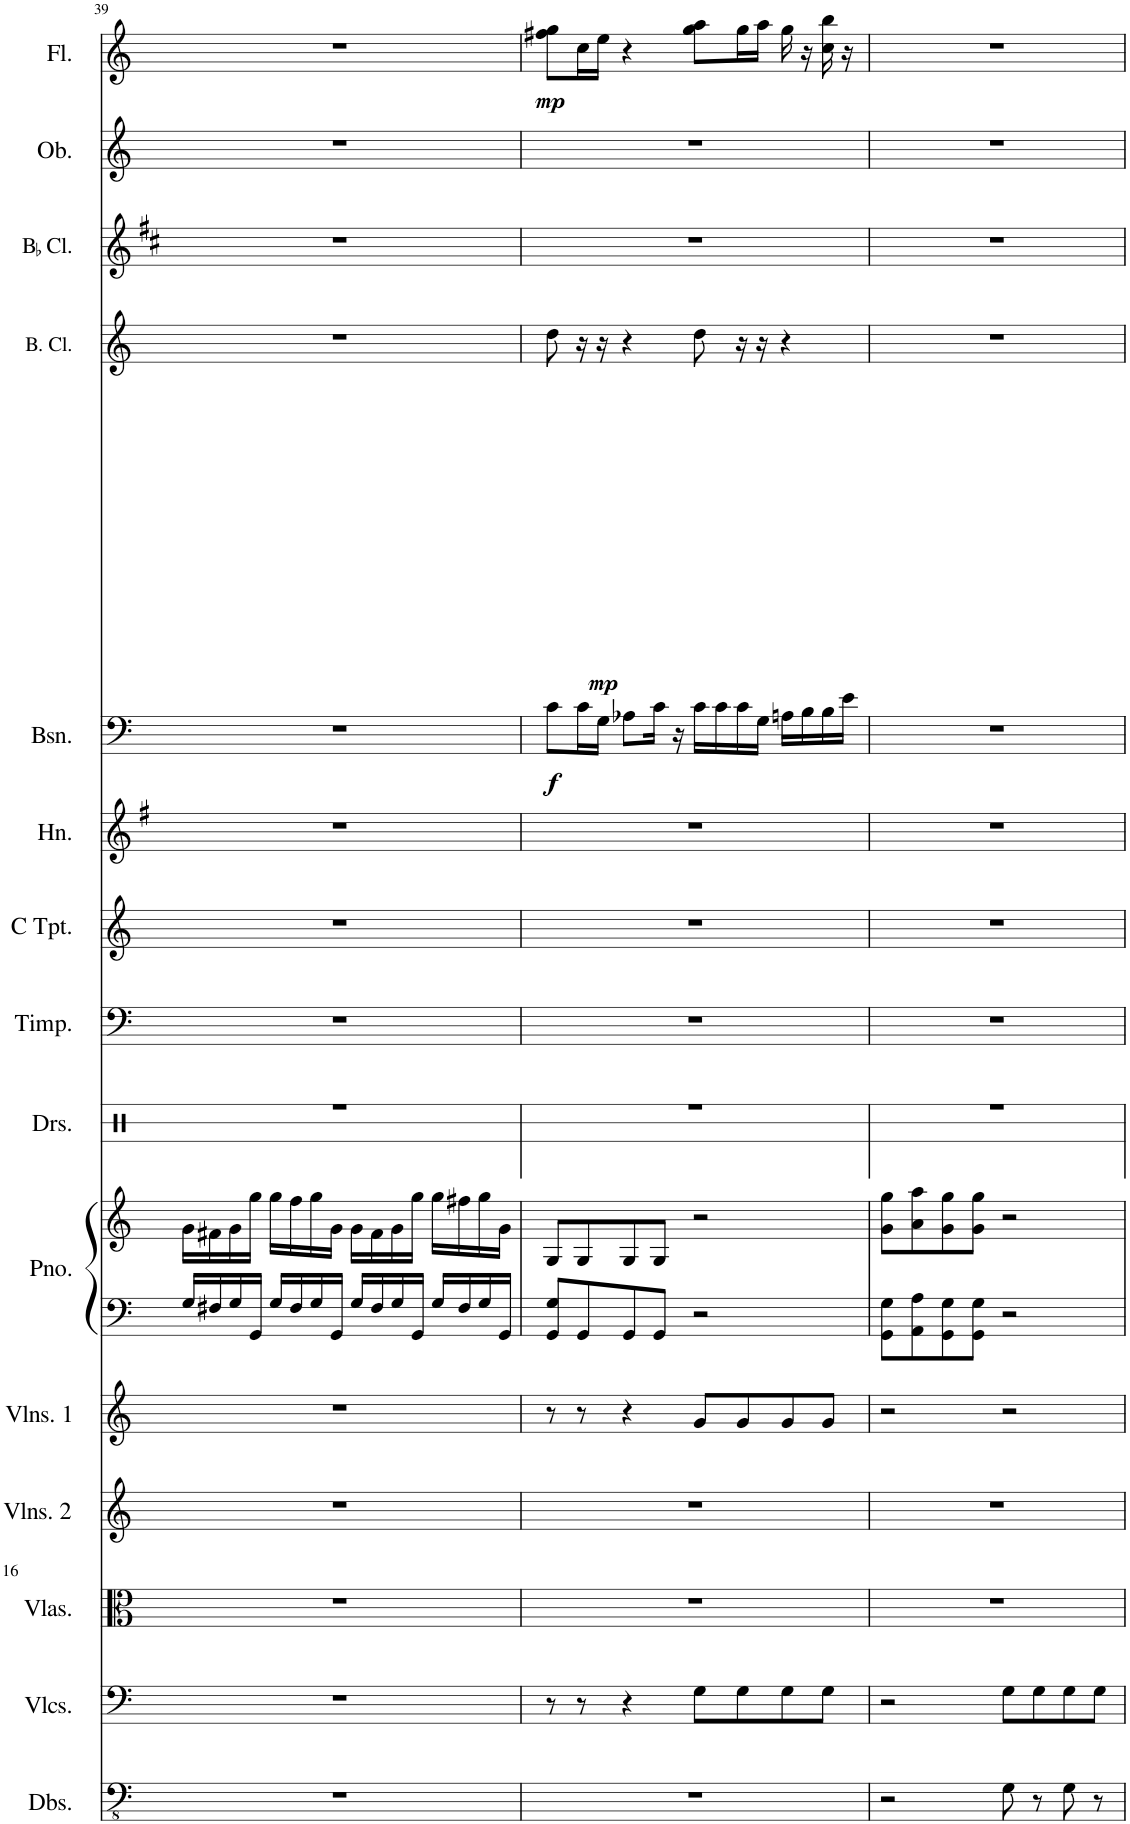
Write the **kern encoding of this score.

**kern	**kern	**kern	**kern	**kern	**kern	**kern	**kern	**kern	**kern	**kern	**kern	**dynam	**kern	**dynam	**kern	**kern	**kern	**dynam
*part15	*part14	*part13	*part12	*part11	*part10	*part10	*part9	*part8	*part7	*part6	*part5	*part5	*part4	*part4	*part3	*part2	*part1	*part1
*staff16	*staff15	*staff14	*staff13	*staff12	*staff11	*staff10	*staff9	*staff8	*staff7	*staff6	*staff5	*staff5	*staff4	*staff4	*staff3	*staff2	*staff1	*staff1
*I"Double Basses	*I"Violoncellos	*I"Violas	*I"Violins 2	*I"Violins 1	*I"Piano	*	*I"Drumset	*I"Timpani	*I"C Trumpet	*I"Horn	*I"Bassoon	*	*I"Bass Clarinet	*	*I"BaccidentalFlat Clarinet	*I"Oboe	*I"Flute	*
*I'Dbs.	*I'Vlcs.	*I'Vlas.	*I'Vlns. 2	*I'Vlns. 1	*I'Pno.	*	*I'Drs.	*I'Timp.	*I'C Tpt.	*I'Hn.	*I'Bsn.	*	*I'B. Cl.	*	*I'BaccidentalFlat Cl.	*I'Ob.	*I'Fl.	*
!!LO:PB:g=z
*clefFv4	*clefF4	*clefC3	*clefG2	*clefG2	*clefF4	*clefG2	*clefX	*clefF4	*clefG2	*clefG2	*clefF4	*	*clefG2	*	*clefG2	*clefG2	*clefG2	*
*	*	*	*	*	*	*	*	*	*	*Trd4c7	*	*	*Trd8c14	*	*Trd1c2	*	*	*
*k[]	*k[]	*k[]	*k[]	*k[]	*k[]	*k[]	*k[]	*k[]	*k[]	*k[f#]	*k[]	*	*k[]	*	*k[f#c#]	*k[]	*k[]	*
*M4/4	*M4/4	*M4/4	*M4/4	*M4/4	*M4/4	*M4/4	*M4/4	*M4/4	*M4/4	*M4/4	*M4/4	*	*M4/4	*	*M4/4	*M4/4	*M4/4	*
=39	=39	=39	=39	=39	=39	=39	=39	=39	=39	=39	=39	=39	=39	=39	=39	=39	=39	=39
1r	1r	1r	1r	1r	16G/LL	16g\LL	1r	1r	1r	1r	1r	.	1r	.	1r	1r	1r	.
.	.	.	.	.	16F#X/	16f#X\	.	.	.	.	.	.	.	.	.	.	.	.
.	.	.	.	.	16G/	16g\	.	.	.	.	.	.	.	.	.	.	.	.
.	.	.	.	.	16GG/JJ	16gg\JJ	.	.	.	.	.	.	.	.	.	.	.	.
.	.	.	.	.	16G/LL	16gg\LL	.	.	.	.	.	.	.	.	.	.	.	.
.	.	.	.	.	16F#/	16ff\	.	.	.	.	.	.	.	.	.	.	.	.
.	.	.	.	.	16G/	16gg\	.	.	.	.	.	.	.	.	.	.	.	.
.	.	.	.	.	16GG/JJ	16g\JJ	.	.	.	.	.	.	.	.	.	.	.	.
.	.	.	.	.	16G/LL	16g\LL	.	.	.	.	.	.	.	.	.	.	.	.
.	.	.	.	.	16F#/	16f#\	.	.	.	.	.	.	.	.	.	.	.	.
.	.	.	.	.	16G/	16g\	.	.	.	.	.	.	.	.	.	.	.	.
.	.	.	.	.	16GG/JJ	16gg\JJ	.	.	.	.	.	.	.	.	.	.	.	.
.	.	.	.	.	16G/LL	16gg\LL	.	.	.	.	.	.	.	.	.	.	.	.
.	.	.	.	.	16F#/	16ff#X\	.	.	.	.	.	.	.	.	.	.	.	.
.	.	.	.	.	16G/	16gg\	.	.	.	.	.	.	.	.	.	.	.	.
.	.	.	.	.	16GG/JJ	16g\JJ	.	.	.	.	.	.	.	.	.	.	.	.
=40	=40	=40	=40	=40	=40	=40	=40	=40	=40	=40	=40	=40	=40	=40	=40	=40	=40	=40
!	!	!	!	!	!	!	!	!	!	!	!	!LO:DY:b	!	!LO:DY:b	!	!	!	!LO:DY:b
1r	8r	1r	1r	8r	8GG/ 8G/L	8G/L	1r	1r	1r	1r	8c\L	f	8dd\	mp	1r	1r	8ff#X\ 8gg\L	mp
.	8r	.	.	8r	8GG/	8G/	.	.	.	.	16c\L	.	16r	.	.	.	16cc\L	.
.	.	.	.	.	.	.	.	.	.	.	16G\JJ	.	16r	.	.	.	16ee\JJ	.
.	4r	.	.	4r	8GG/	8G/	.	.	.	.	8A-X\L	.	4r	.	.	.	4r	.
.	.	.	.	.	8GG/J	8G/J	.	.	.	.	16c\Jk	.	.	.	.	.	.	.
.	.	.	.	.	.	.	.	.	.	.	16r	.	.	.	.	.	.	.
.	8G\L	.	.	8g/L	2r	2r	.	.	.	.	16c\LL	.	8dd\	.	.	.	8gg\ 8aa\L	.
.	.	.	.	.	.	.	.	.	.	.	16c\	.	.	.	.	.	.	.
.	8G\	.	.	8g/	.	.	.	.	.	.	16c\	.	16r	.	.	.	16gg\L	.
.	.	.	.	.	.	.	.	.	.	.	16G\JJ	.	16r	.	.	.	16aa\JJ	.
.	8G\	.	.	8g/	.	.	.	.	.	.	16An\LL	.	4r	.	.	.	16gg\	.
.	.	.	.	.	.	.	.	.	.	.	16B\	.	.	.	.	.	16r	.
.	8G\J	.	.	8g/J	.	.	.	.	.	.	16B\	.	.	.	.	.	16cc\ 16bb\	.
.	.	.	.	.	.	.	.	.	.	.	16e\JJ	.	.	.	.	.	16r	.
=41	=41	=41	=41	=41	=41	=41	=41	=41	=41	=41	=41	=41	=41	=41	=41	=41	=41	=41
2r	2r	1r	1r	2r	8GG\ 8G\L	8g\ 8gg\L	1r	1r	1r	1r	1r	.	1r	.	1r	1r	1r	.
.	.	.	.	.	8AA\ 8A\	8a\ 8aa\	.	.	.	.	.	.	.	.	.	.	.	.
.	.	.	.	.	8GG\ 8G\	8g\ 8gg\	.	.	.	.	.	.	.	.	.	.	.	.
.	.	.	.	.	8GG\ 8G\J	8g\ 8gg\J	.	.	.	.	.	.	.	.	.	.	.	.
8GG\	8G\L	.	.	2r	2r	2r	.	.	.	.	.	.	.	.	.	.	.	.
8r	8G\	.	.	.	.	.	.	.	.	.	.	.	.	.	.	.	.	.
8GG\	8G\	.	.	.	.	.	.	.	.	.	.	.	.	.	.	.	.	.
8r	8G\J	.	.	.	.	.	.	.	.	.	.	.	.	.	.	.	.	.
=	=	=	=	=	=	=	=	=	=	=	=	=	=	=	=	=	=	=
*-	*-	*-	*-	*-	*-	*-	*-	*-	*-	*-	*-	*-	*-	*-	*-	*-	*-	*-
